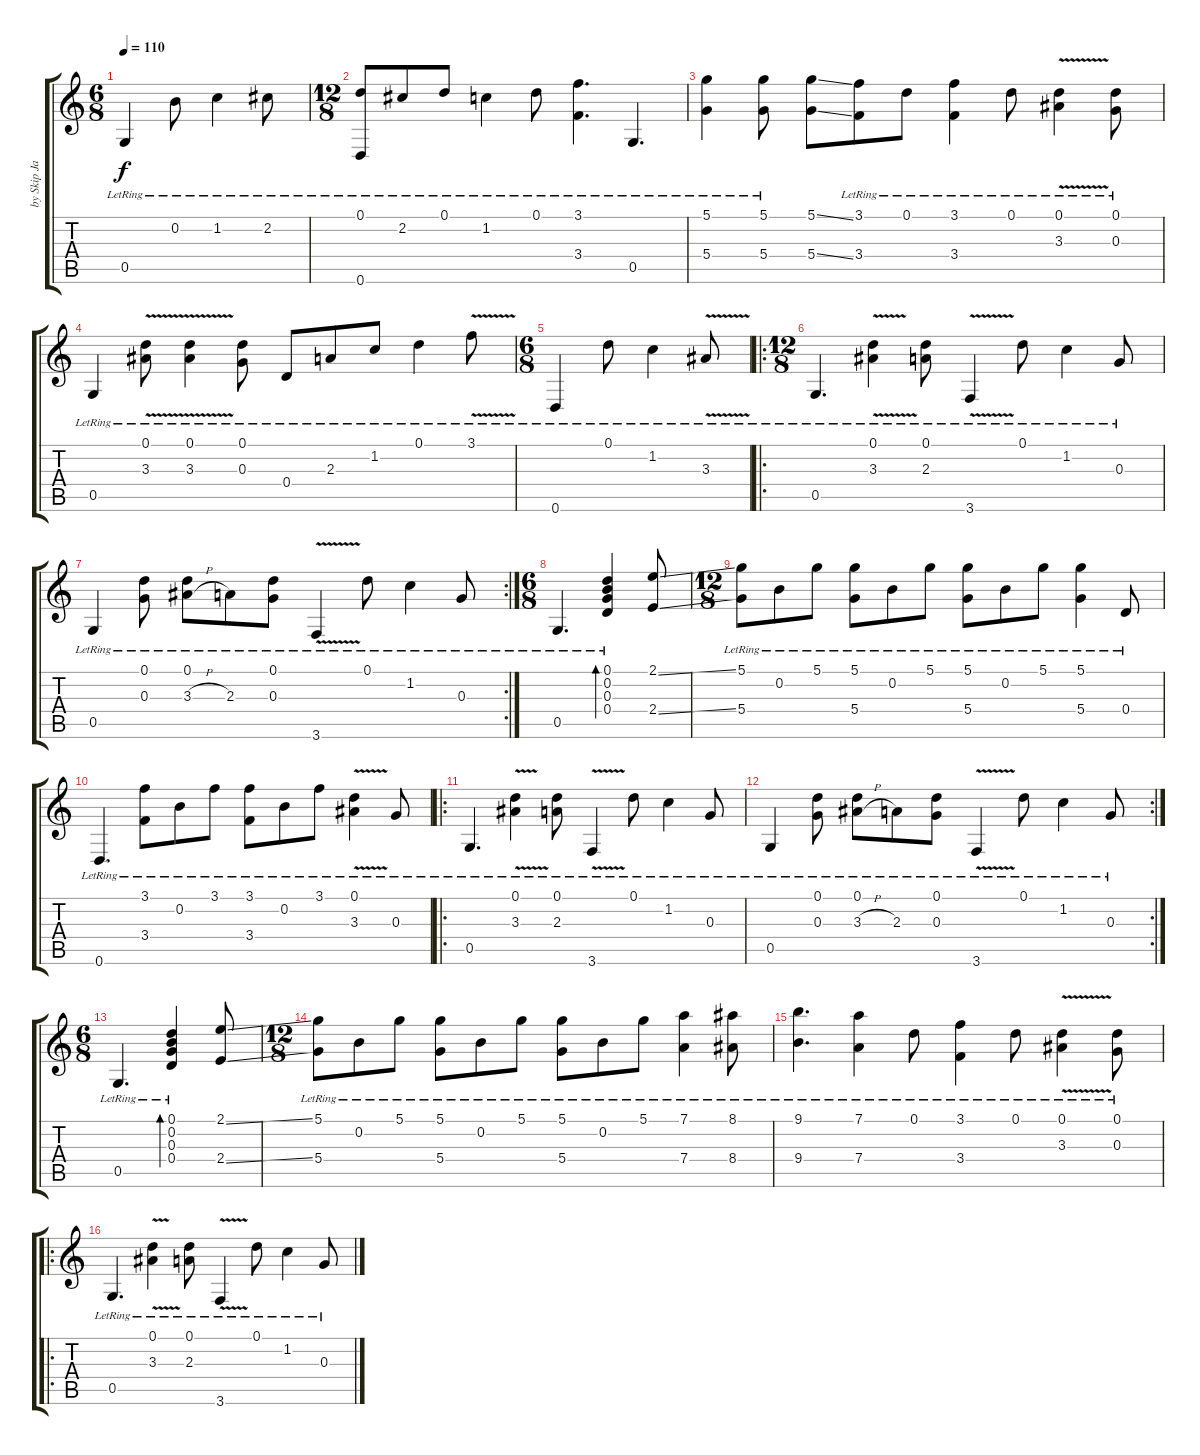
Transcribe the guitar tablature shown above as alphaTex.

\track ("by Skip James" "by Skip Ja") {instrument acousticguitarsteel}
\staff {score tabs}
\tuning (D4 B3 G3 D3 G2 D2) {hide}
\ts (6 8)
\tempo 110
\clef g2
\ks c
0.5{lr}.4{dy f instrument acousticguitarsteel} 0.2{lr}.8 1.2{lr}.4 2.2{lr}.8 |
\ts (12 8)
(0.1{lr} 0.6{lr}).8 2.2{lr}.8 0.1{lr}.8 1.2{lr}.4 0.1{lr}.8 (3.1{lr} 3.4{lr}).4{d} 0.5{lr}.4{d} |
(5.1{lr} 5.4{lr}).4 (5.1{lr} 5.4{lr}).8 (5.1{ss} 5.4{ss}).8 (3.1{lr} 3.4{lr}).8 0.1{lr}.8 (3.1{lr} 3.4{lr}).4 0.1{lr}.8 (0.1{v lr} 3.3{v lr}).4 (0.1{lr} 0.3{lr}).8 |
0.5{lr}.4 (0.1{v lr} 3.3{v lr}).8 (0.1{v lr} 3.3{v lr}).4 (0.1{lr} 0.3{lr}).8 0.4{lr}.8 2.3{lr}.8 1.2{lr}.8 0.1{lr}.4 3.1{v lr}.8 |
\ts (6 8)
0.6{lr}.4 0.1{lr}.8 1.2{lr}.4 3.3{v lr}.8 |
\ro
\ts (12 8)
0.5{lr}.4{d} (0.1{v lr} 3.3{v lr}).4 (0.1{lr} 2.3{lr}).8 3.6{v lr}.4 0.1{lr}.8 1.2{lr}.4 0.3{lr}.8 |
\rc 2
0.5{lr}.4 (0.1{lr} 0.3{lr}).8 (0.1{lr} 3.3{h}).8 2.3{lr}.8 (0.1{lr} 0.3{lr}).8 3.6{v lr}.4 0.1{lr}.8 1.2{lr}.4 0.3{lr}.8 |
\ts (6 8)
0.5{lr}.4{d} (0.1{lr} 0.2{lr} 0.3{lr} 0.4{lr}).4{bd 60} (2.1{ss} 2.4{ss}).8 |
\ts (12 8)
(5.1{lr} 5.4{lr}).8 0.2{lr}.8 5.1{lr}.8 (5.1{lr} 5.4{lr}).8 0.2{lr}.8 5.1{lr}.8 (5.1{lr} 5.4{lr}).8 0.2{lr}.8 5.1{lr}.8 (5.1{lr} 5.4{lr}).4 0.4{lr}.8 |
0.6{lr}.4{d} (3.1{lr} 3.4{lr}).8 0.2{lr}.8 3.1{lr}.8 (3.1{lr} 3.4{lr}).8 0.2{lr}.8 3.1{lr}.8 (0.1{v lr} 3.3{v lr}).4 0.3{lr}.8 |
\ro
0.5{lr}.4{d} (0.1{v lr} 3.3{v lr}).4 (0.1{lr} 2.3{lr}).8 3.6{v lr}.4 0.1{lr}.8 1.2{lr}.4 0.3{lr}.8 |
\rc 2
0.5{lr}.4 (0.1{lr} 0.3{lr}).8 (0.1{lr} 3.3{h}).8 2.3{lr}.8 (0.1{lr} 0.3{lr}).8 3.6{v lr}.4 0.1{lr}.8 1.2{lr}.4 0.3{lr}.8 |
\ts (6 8)
0.5{lr}.4{d} (0.1{lr} 0.2{lr} 0.3{lr} 0.4{lr}).4{bd 60} (2.1{ss} 2.4{ss}).8 |
\ts (12 8)
(5.1{lr} 5.4{lr}).8 0.2{lr}.8 5.1{lr}.8 (5.1{lr} 5.4{lr}).8 0.2{lr}.8 5.1{lr}.8 (5.1{lr} 5.4{lr}).8 0.2{lr}.8 5.1{lr}.8 (7.1{lr} 7.4{lr}).4 (8.1{lr} 8.4{lr}).8 |
(9.1{lr} 9.4{lr}).4{d} (7.1{lr} 7.4{lr}).4 0.1{lr}.8 (3.1{lr} 3.4{lr}).4 0.1{lr}.8 (0.1{v lr} 3.3{v lr}).4 (0.1{lr} 0.3{lr}).8 |
\ro
0.5{lr}.4{d} (0.1{v lr} 3.3{v lr}).4 (0.1{lr} 2.3{lr}).8 3.6{v lr}.4 0.1{lr}.8 1.2{lr}.4 0.3{lr}.8
